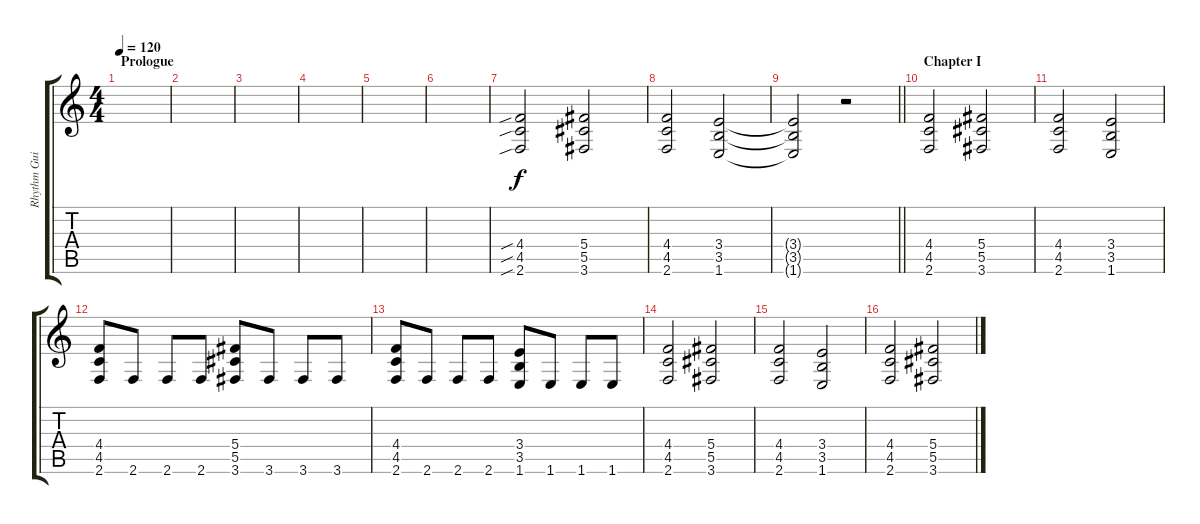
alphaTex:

\track ("Rhythm Guitar" "Rhythm Gui") {instrument distortionguitar}
\staff {score tabs}
\tuning (Eb4 Bb3 Gb3 Db3 Ab2 Eb2) {hide}
\ts (4 4)
\section ("" "Prologue")
\tempo 120
\clef g2
\ks c
|
|
|
|
|
|
(4.4{sib} 4.5{sib} 2.6{sib}).2 (5.4 5.5 3.6).2 |
(4.4 4.5 2.6).2 (3.4 3.5 1.6).2 |
\barLineRight lightlight
(3.4{t} 3.5{t} 1.6{t}).2 r.2 |
\section ("" "Chapter I")
(4.4 4.5 2.6).2{volume 13} (5.4 5.5 3.6).2 |
(4.4 4.5 2.6).2 (3.4 3.5 1.6).2 |
(4.4 4.5 2.6).8 2.6.8 2.6.8 2.6.8 (5.4 5.5 3.6).8 3.6.8 3.6.8 3.6.8 |
(4.4 4.5 2.6).8 2.6.8 2.6.8 2.6.8 (3.4 3.5 1.6).8 1.6.8 1.6.8 1.6.8 |
(4.4 4.5 2.6).2{volume 13} (5.4 5.5 3.6).2 |
(4.4 4.5 2.6).2 (3.4 3.5 1.6).2 |
(4.4 4.5 2.6).2{volume 13} (5.4 5.5 3.6).2
